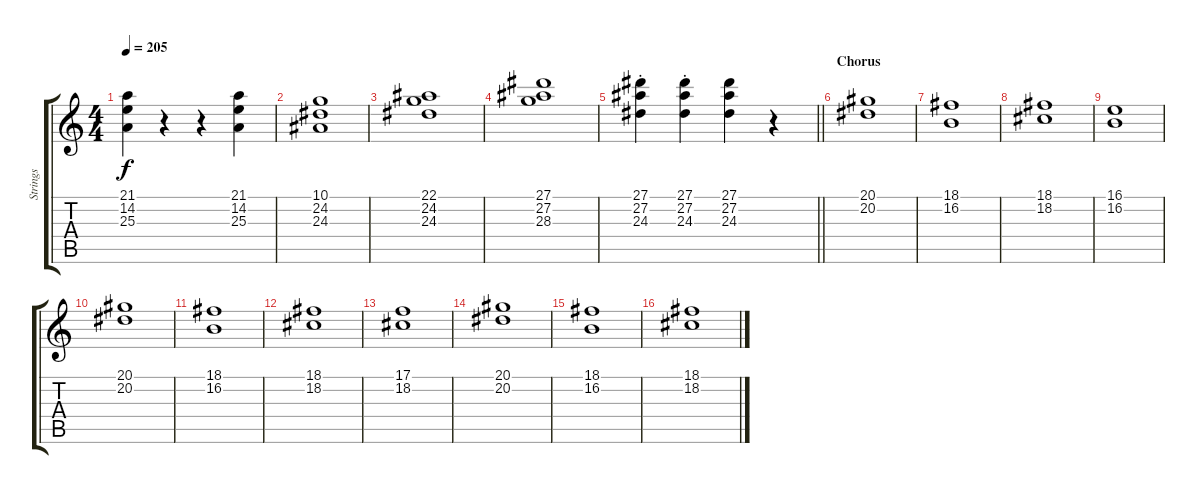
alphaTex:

\track ("Strings" "Strings") {instrument stringensemble1}
\staff {score tabs}
\tuning (C4 G3 Eb3 Bb2 F2 C2) {hide}
\ts (4 4)
\tempo 205
\clef g2
\ks c
(21.1 14.2 25.3).4{dy f} r.4 r.4 (21.1 14.2 25.3).4 |
(10.1 24.2 24.3).1 |
(22.1 24.2 24.3).1 |
(27.1 27.2 28.3).1 |
\barLineRight lightlight
(27.1{st} 27.2{st} 24.3{st}).4 (27.1{st} 27.2{st} 24.3{st}).4 (27.1 27.2 24.3).4 r.4 |
\section ("" "Chorus")
(20.1 20.2).1 |
(18.1 16.2).1 |
(18.1 18.2).1 |
(16.1 16.2).1 |
(20.1 20.2).1 |
(18.1 16.2).1 |
(18.1 18.2).1 |
(17.1 18.2).1 |
(20.1 20.2).1 |
(18.1 16.2).1 |
(18.1 18.2).1
